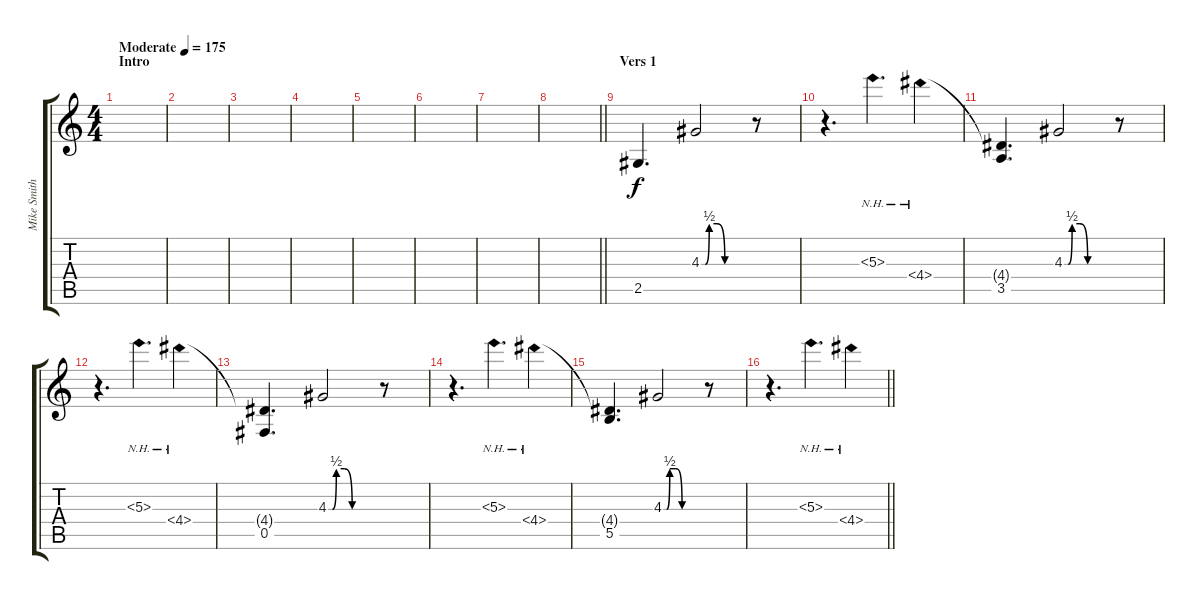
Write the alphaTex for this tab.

\track ("Mike Smith" "Mike Smith") {instrument electricguitarclean}
\staff {score tabs}
\tuning (Db4 Ab3 E3 B2 Gb2 B1) {hide}
\ts (4 4)
\section ("" "Intro")
\tempo (175 "Moderate")
\clef g2
\ks c
|
|
|
|
|
|
|
\barLineRight lightlight
|
\section ("" "Vers 1")
2.5.4{d} 4.3{be (custom 0 0 5 0 10 2 20 2 30 0 60 0)}.2 r.8 |
r.4{d} 5.3{nh}.4{d volume 0} 4.4{nh}.4 |
(4.4{t} 3.5).4{d volume 13} 4.3{be (custom 0 0 5 0 10 2 20 2 30 0 60 0)}.2 r.8 |
r.4{d} 5.3{nh}.4{d volume 0} 4.4{nh}.4 |
(4.4{t} 0.5).4{d volume 13} 4.3{be (custom 0 0 5 0 10 2 20 2 30 0 60 0)}.2 r.8 |
r.4{d} 5.3{nh}.4{d volume 0} 4.4{nh}.4 |
(4.4{t} 5.5).4{d volume 13} 4.3{be (custom 0 0 5 0 10 2 20 2 30 0 60 0)}.2 r.8 |
\barLineRight lightlight
r.4{d} 5.3{nh}.4{d volume 0} 4.4{nh}.4
